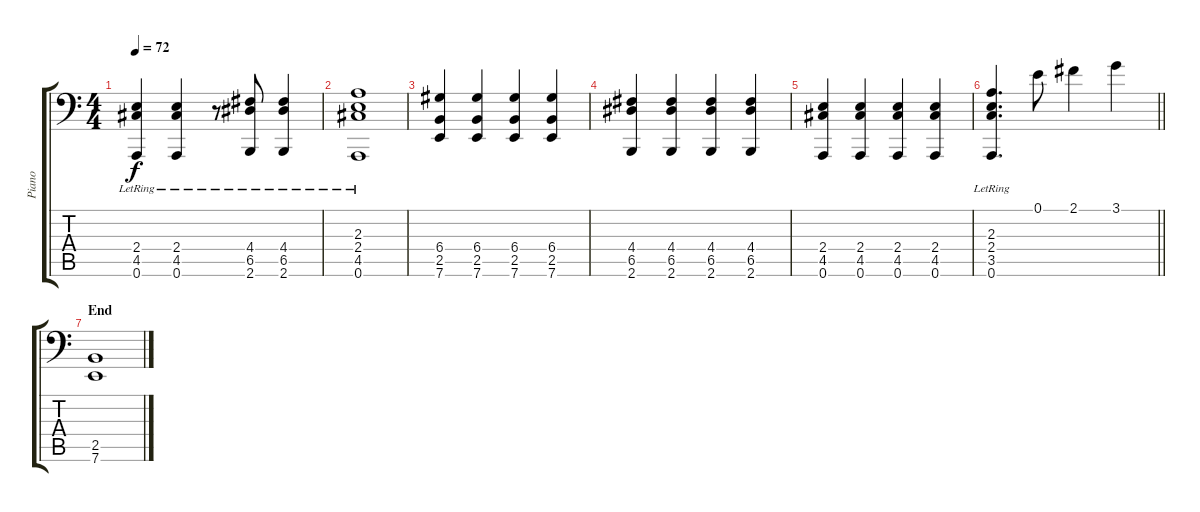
\track ("Piano" "Piano") {instrument acousticgrandpiano}
\staff {score tabs}
\tuning (E4 B3 G3 D3 A2 A1) {hide}
\ts (4 4)
\tempo 72
\clef f4
\ks c
(2.4{lr} 4.5{lr} 0.6{lr}).4{dy f} (2.4{lr} 4.5{lr} 0.6{lr}).4 r.8 (4.4{lr} 6.5{lr} 2.6{lr}).8 (4.4{lr} 6.5{lr} 2.6{lr}).4 |
(2.3{lr} 2.4{lr} 4.5{lr} 0.6{lr}).1 |
(6.4 2.5 7.6).4 (6.4 2.5 7.6).4 (6.4 2.5 7.6).4 (6.4 2.5 7.6).4 |
(4.4 6.5 2.6).4 (4.4 6.5 2.6).4 (4.4 6.5 2.6).4 (4.4 6.5 2.6).4 |
(2.4 4.5 0.6).4 (2.4 4.5 0.6).4 (2.4 4.5 0.6).4 (2.4 4.5 0.6).4 |
\barLineRight lightlight
(2.3{lr} 2.4{lr} 3.5{lr} 0.6{lr}).4{d} 0.1.8 2.1.4 3.1.4 |
\section ("" "End")
(2.5 7.6).1
